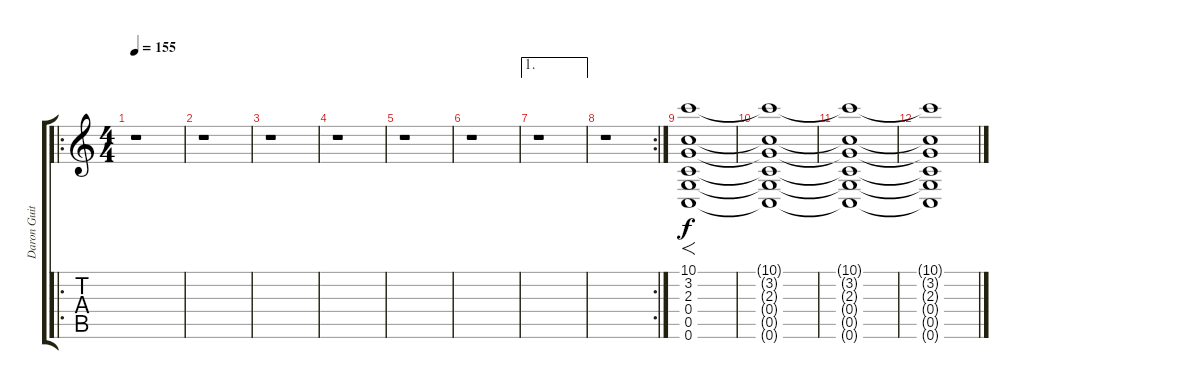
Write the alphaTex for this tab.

\track ("Daron Guitar 2" "Daron Guit") {instrument distortionguitar}
\staff {score tabs}
\tuning (D4 A3 F3 C3 G2 C2) {hide}
\ro
\ts (4 4)
\tempo 155
\clef g2
\ks c
r.1{dy f} |
r.1 |
r.1 |
r.1 |
r.1 |
r.1 |
\ae 1
r.1 |
\rc 2
r.1 |
(10.1 3.2 2.3 0.4 0.5 0.6).1{f} |
(10.1{t} 3.2{t} 2.3{t} 0.4{t} 0.5{t} 0.6{t}).1 |
(10.1{t} 3.2{t} 2.3{t} 0.4{t} 0.5{t} 0.6{t}).1 |
(10.1{t} 3.2{t} 2.3{t} 0.4{t} 0.5{t} 0.6{t}).1
